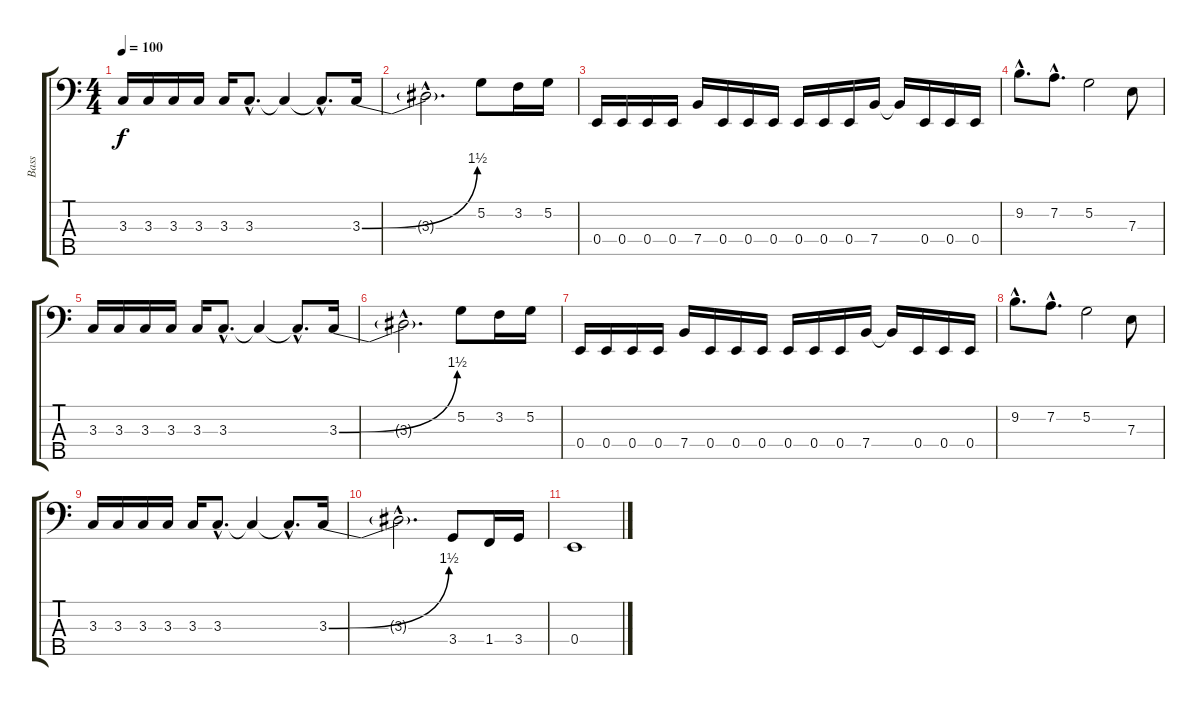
\track ("Bass" "Bass") {instrument electricbasspick}
\staff {score tabs}
\tuning (G2 D2 A1 E1 B0) {hide}
\ts (4 4)
\tempo 100
\clef f4
\ks c
3.3.16{dy f} 3.3.16 3.3.16 3.3.16 3.3.16 3.3{hac}.8{d} 3.3{t}.4 3.3{hac t}.8{d} 3.3{be (bend 0 0 60 6)}.16 |
3.3{hac t}.2{d} 5.2.8 3.2.16 5.2.16 |
0.4.16 0.4.16 0.4.16 0.4.16 7.4.16 0.4.16 0.4.16 0.4.16 0.4.16 0.4.16 0.4.16 7.4.16 7.4{t}.16 0.4.16 0.4.16 0.4.16 |
9.2{hac}.8{d} 7.2{hac}.8{d} 5.2.2 7.3.8 |
3.3.16 3.3.16 3.3.16 3.3.16 3.3.16 3.3{hac}.8{d} 3.3{t}.4 3.3{hac t}.8{d} 3.3{be (bend 0 0 60 6)}.16 |
3.3{hac t}.2{d} 5.2.8 3.2.16 5.2.16 |
0.4.16 0.4.16 0.4.16 0.4.16 7.4.16 0.4.16 0.4.16 0.4.16 0.4.16 0.4.16 0.4.16 7.4.16 7.4{t}.16 0.4.16 0.4.16 0.4.16 |
9.2{hac}.8{d} 7.2{hac}.8{d} 5.2.2 7.3.8 |
3.3.16 3.3.16 3.3.16 3.3.16 3.3.16 3.3{hac}.8{d} 3.3{t}.4 3.3{hac t}.8{d} 3.3{be (bend 0 0 60 6)}.16 |
3.3{hac t}.2{d} 3.4.8 1.4.16 3.4.16 |
0.4.1
